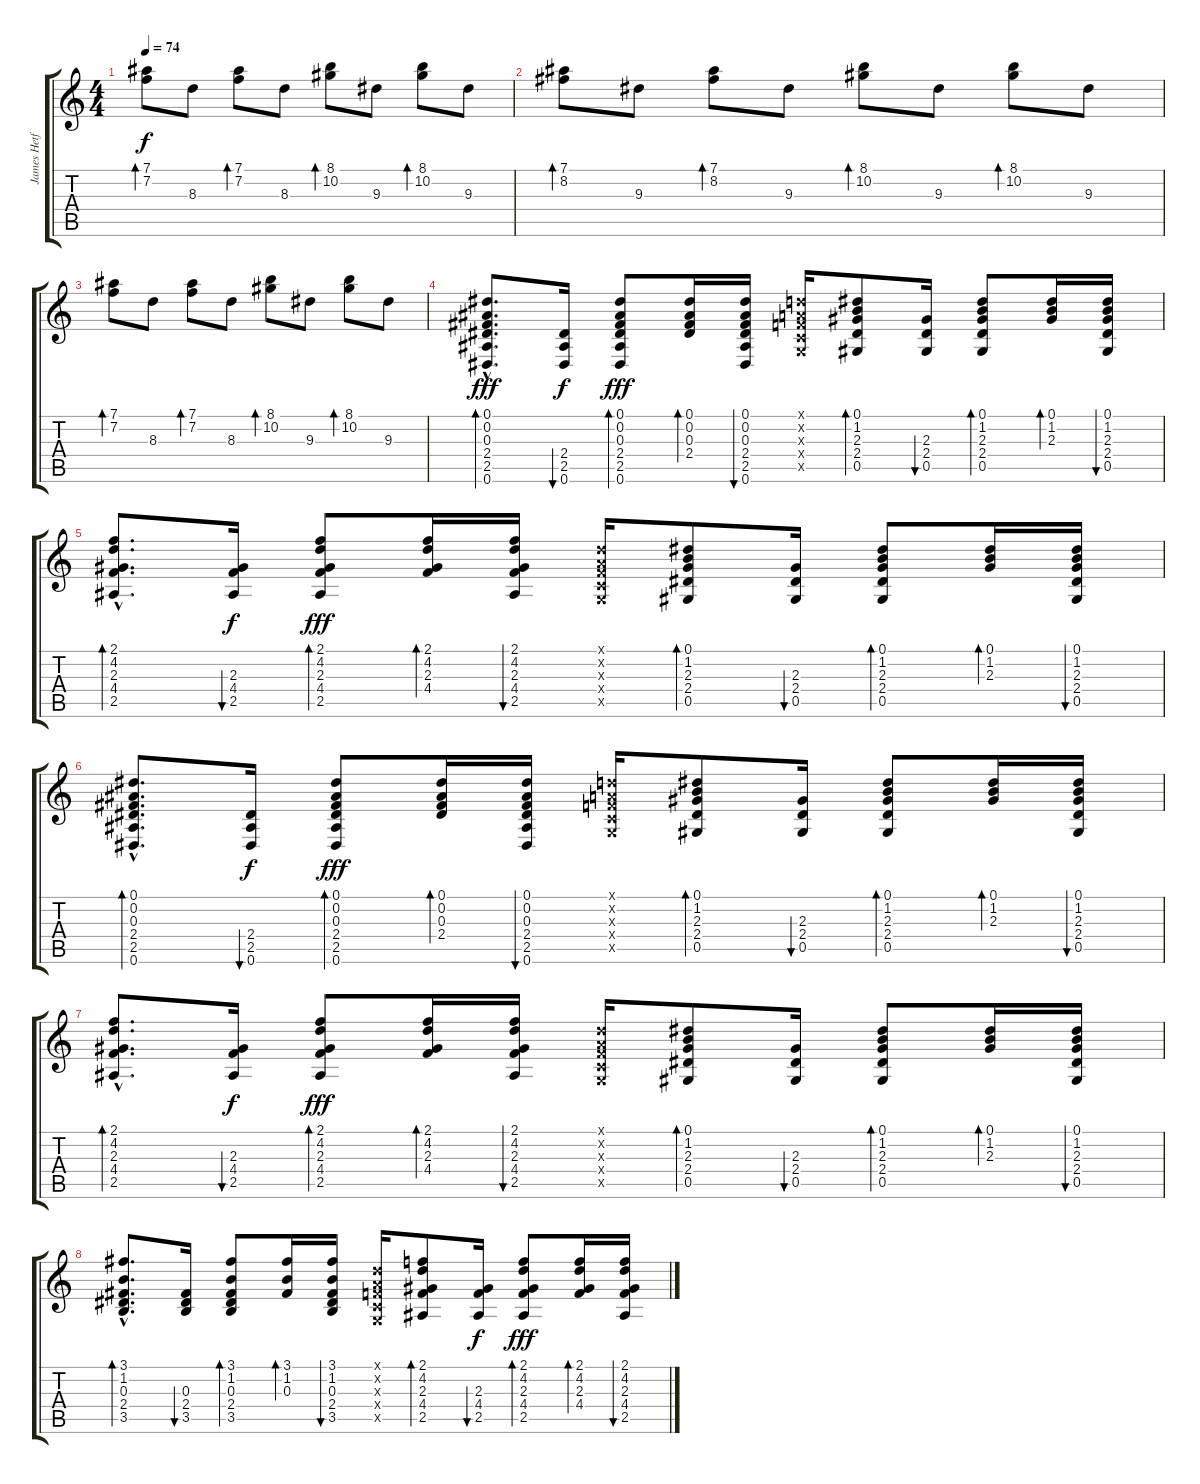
\track ("James Hetfield" "James Hetf") {instrument distortionguitar}
\staff {score tabs}
\tuning (Eb4 Bb3 Gb3 Db3 Ab2 Eb2) {hide}
\ts (4 4)
\tempo 74
\clef g2
\ks c
(7.1 7.2).8{bd 60 dy f} 8.3.8 (7.1 7.2).8{bd 60} 8.3.8 (8.1 10.2).8{bd 60} 9.3.8 (8.1 10.2).8{bd 60} 9.3.8 |
(7.1 8.2).8{bd 60} 9.3.8 (7.1 8.2).8{bd 60} 9.3.8 (8.1 10.2).8{bd 60} 9.3.8 (8.1 10.2).8{bd 60} 9.3.8 |
(7.1 7.2).8{bd 60} 8.3.8 (7.1 7.2).8{bd 60} 8.3.8 (8.1 10.2).8{bd 60} 9.3.8 (8.1 10.2).8{bd 60} 9.3.8 |
(0.1{hac} 0.2{hac} 0.3{hac} 2.4{hac} 2.5{hac} 0.6{hac}).8{d bd 60 dy fff} (2.4 2.5 0.6).16{bu 60 dy f} (0.1 0.2 0.3 2.4 2.5 0.6).8{bd 60 dy fff} (0.1 0.2 0.3 2.4).16{bd 60} (0.1 0.2 0.3 2.4 2.5 0.6).16{bu 60} (-1.1{x} -1.2{x} -1.3{x} -1.4{x} -1.5{x}).16 (0.1 1.2 2.3 2.4 0.5).8{bd 60} (2.3 2.4 0.5).16{bu 60} (0.1 1.2 2.3 2.4 0.5).8{bd 60} (0.1 1.2 2.3).16{bd 60} (0.1 1.2 2.3 2.4 0.5).16{bu 60} |
(2.1{hac} 4.2{hac} 2.3{hac} 4.4{hac} 2.5{hac}).8{d bd 60} (2.3 4.4 2.5).16{bu 60 dy f} (2.1 4.2 2.3 4.4 2.5).8{bd 60 dy fff} (2.1 4.2 2.3 4.4).16{bd 60} (2.1 4.2 2.3 4.4 2.5).16{bu 60} (-1.1{x} -1.2{x} -1.3{x} -1.4{x} -1.5{x}).16 (0.1 1.2 2.3 2.4 0.5).8{bd 60} (2.3 2.4 0.5).16{bu 60} (0.1 1.2 2.3 2.4 0.5).8{bd 60} (0.1 1.2 2.3).16{bd 60} (0.1 1.2 2.3 2.4 0.5).16{bu 60} |
(0.1{hac} 0.2{hac} 0.3{hac} 2.4{hac} 2.5{hac} 0.6{hac}).8{d bd 60} (2.4 2.5 0.6).16{bu 60 dy f} (0.1 0.2 0.3 2.4 2.5 0.6).8{bd 60 dy fff} (0.1 0.2 0.3 2.4).16{bd 60} (0.1 0.2 0.3 2.4 2.5 0.6).16{bu 60} (-1.1{x} -1.2{x} -1.3{x} -1.4{x} -1.5{x}).16 (0.1 1.2 2.3 2.4 0.5).8{bd 60} (2.3 2.4 0.5).16{bu 60} (0.1 1.2 2.3 2.4 0.5).8{bd 60} (0.1 1.2 2.3).16{bd 60} (0.1 1.2 2.3 2.4 0.5).16{bu 60} |
(2.1{hac} 4.2{hac} 2.3{hac} 4.4{hac} 2.5{hac}).8{d bd 60} (2.3 4.4 2.5).16{bu 60 dy f} (2.1 4.2 2.3 4.4 2.5).8{bd 60 dy fff} (2.1 4.2 2.3 4.4).16{bd 60} (2.1 4.2 2.3 4.4 2.5).16{bu 60} (-1.1{x} -1.2{x} -1.3{x} -1.4{x} -1.5{x}).16 (0.1 1.2 2.3 2.4 0.5).8{bd 60} (2.3 2.4 0.5).16{bu 60} (0.1 1.2 2.3 2.4 0.5).8{bd 60} (0.1 1.2 2.3).16{bd 60} (0.1 1.2 2.3 2.4 0.5).16{bu 60} |
(3.1{hac} 1.2{hac} 0.3{hac} 2.4{hac} 3.5{hac}).8{d bd 60} (0.3 2.4 3.5).16{bu 60} (3.1 1.2 0.3 2.4 3.5).8{bd 60} (3.1 1.2 0.3).16{bd 60} (3.1 1.2 0.3 2.4 3.5).16{bu 60} (-1.1{x} -1.2{x} -1.3{x} -1.4{x} -1.5{x}).16 (2.1 4.2 2.3 4.4 2.5).8{bd 60} (2.3 4.4 2.5).16{bu 60 dy f} (2.1 4.2 2.3 4.4 2.5).8{bd 60 dy fff} (2.1 4.2 2.3 4.4).16{bd 60} (2.1 4.2 2.3 4.4 2.5).16{bu 60}
